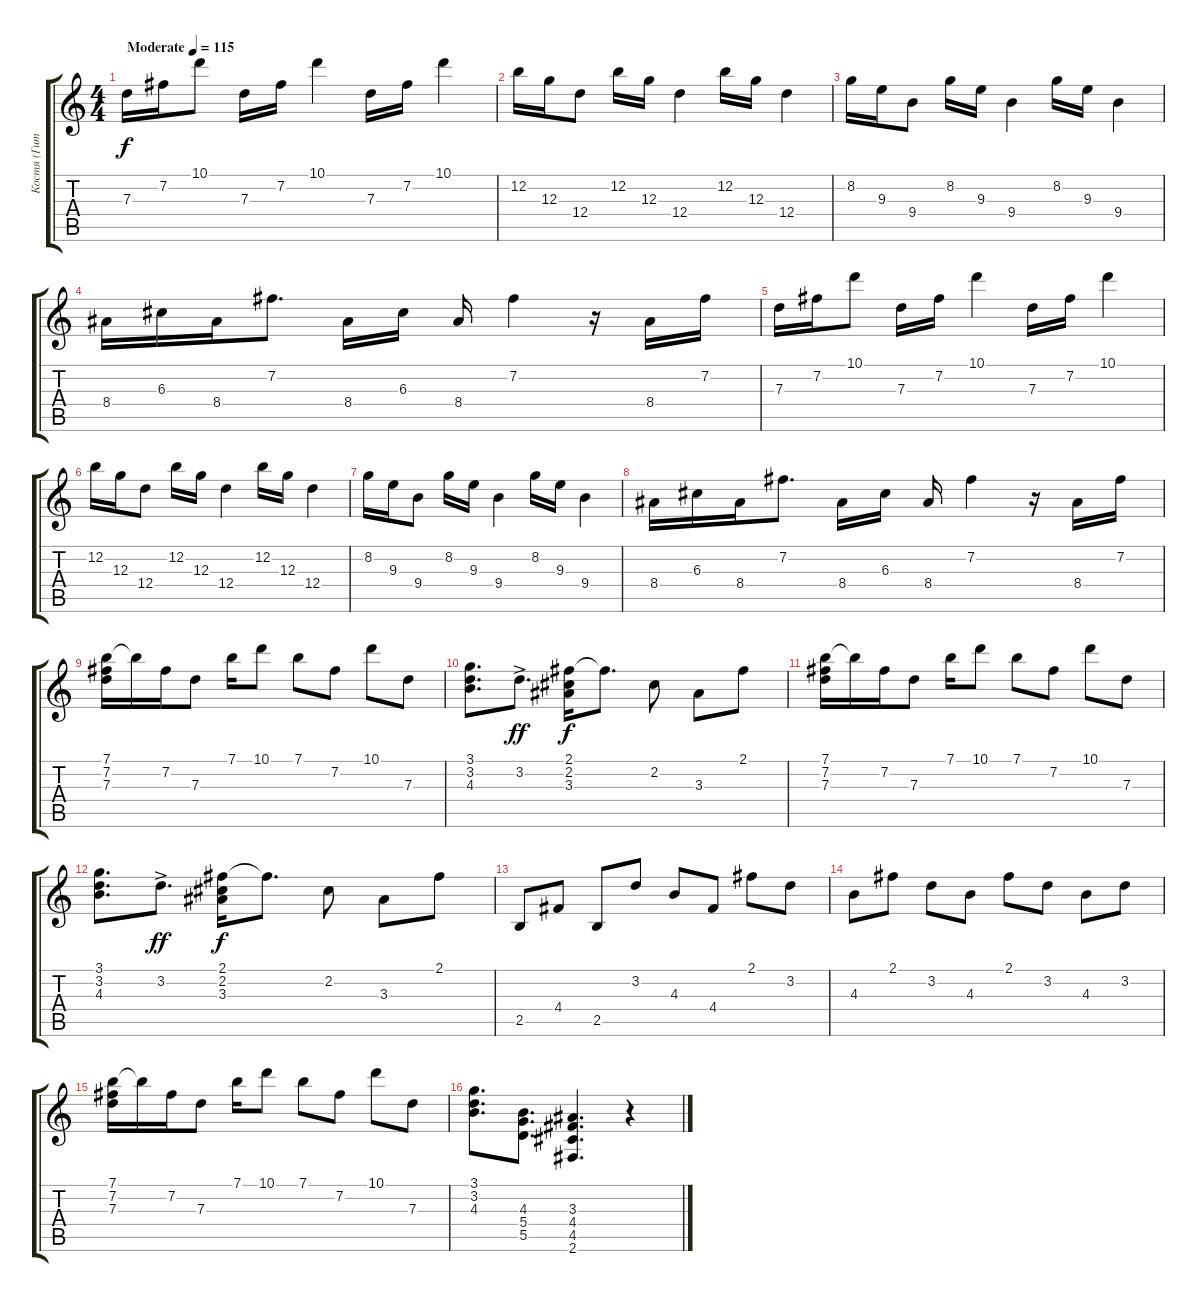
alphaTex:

\track ("Костя (Гитара)" "Костя (Гит") {instrument acousticguitarsteel bank 1}
\staff {score tabs}
\tuning (E4 B3 G3 D3 A2 E2) {hide}
\ts (4 4)
\tempo (115 "Moderate")
\clef g2
\ks c
7.3.16{dy f instrument acousticguitarsteel} 7.2.16 10.1.8 7.3.16 7.2.16 10.1.4 7.3.16 7.2.16 10.1.4 |
12.2.16 12.3.16 12.4.8 12.2.16 12.3.16 12.4.4 12.2.16 12.3.16 12.4.4 |
8.2.16 9.3.16 9.4.8 8.2.16 9.3.16 9.4.4 8.2.16 9.3.16 9.4.4 |
8.4.16 6.3.16 8.4.16 7.2.8{d} 8.4.16 6.3.16 8.4.16 7.2.4 r.16 8.4.16 7.2.16 |
7.3.16 7.2.16 10.1.8 7.3.16 7.2.16 10.1.4 7.3.16 7.2.16 10.1.4 |
12.2.16 12.3.16 12.4.8 12.2.16 12.3.16 12.4.4 12.2.16 12.3.16 12.4.4 |
8.2.16 9.3.16 9.4.8 8.2.16 9.3.16 9.4.4 8.2.16 9.3.16 9.4.4 |
8.4.16 6.3.16 8.4.16 7.2.8{d} 8.4.16 6.3.16 8.4.16 7.2.4 r.16 8.4.16 7.2.16 |
(7.1 7.2 7.3).16 7.1{t}.16 7.2.16 7.3.8 7.1.16 10.1.8 7.1.8 7.2.8 10.1.8 7.3.8 |
(3.1 3.2 4.3).8{d} 3.2{ac}.8{d dy ff} (2.1 2.2 3.3).16{dy f} 2.1{t}.8{d} 2.2.8 3.3.8 2.1.8 |
(7.1 7.2 7.3).16 7.1{t}.16 7.2.16 7.3.8 7.1.16 10.1.8 7.1.8 7.2.8 10.1.8 7.3.8 |
(3.1 3.2 4.3).8{d} 3.2{ac}.8{d dy ff} (2.1 2.2 3.3).16{dy f} 2.1{t}.8{d} 2.2.8 3.3.8 2.1.8 |
2.5.8 4.4.8 2.5.8 3.2.8 4.3.8 4.4.8 2.1.8 3.2.8 |
4.3.8 2.1.8 3.2.8 4.3.8 2.1.8 3.2.8 4.3.8 3.2.8 |
(7.1 7.2 7.3).16 7.1{t}.16 7.2.16 7.3.8 7.1.16 10.1.8 7.1.8 7.2.8 10.1.8 7.3.8 |
(3.1 3.2 4.3).8{d} (4.3 5.4 5.5).8{d} (3.3 4.4 4.5 2.6).4{d} r.4
